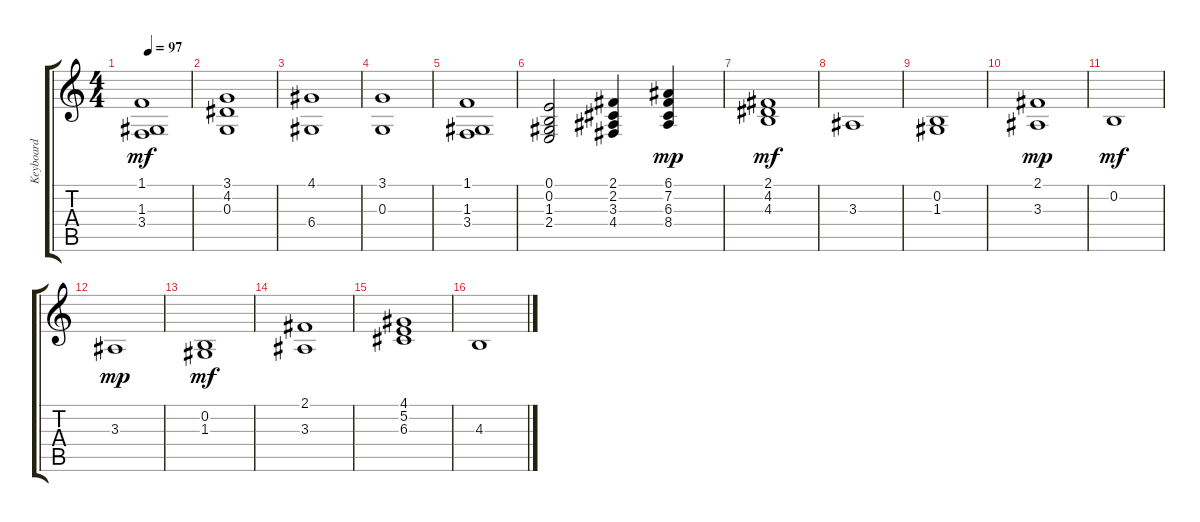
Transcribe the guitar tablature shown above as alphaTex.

\track ("Keyboard" "Keyboard") {instrument stringensemble2}
\staff {score tabs}
\tuning (E4 B3 G3 D3 A2 E2) {hide}
\ts (4 4)
\tempo 97
\clef g2
\ks c
(1.1 1.3 3.4).1{dy mf} |
(3.1 4.2 0.3).1 |
(4.1 6.4).1 |
(3.1 0.3).1 |
(1.1 1.3 3.4).1 |
(0.1 0.2 1.3 2.4).2 (2.1 2.2 3.3 4.4).4 (6.1 7.2 6.3 8.4).4{dy mp} |
(2.1 4.2 4.3).1{dy mf} |
3.3.1 |
(0.2 1.3).1 |
(2.1 3.3).1{dy mp} |
0.2.1{dy mf} |
3.3.1{dy mp} |
(0.2 1.3).1{dy mf} |
(2.1 3.3).1 |
(4.1 5.2 6.3).1 |
4.3.1
